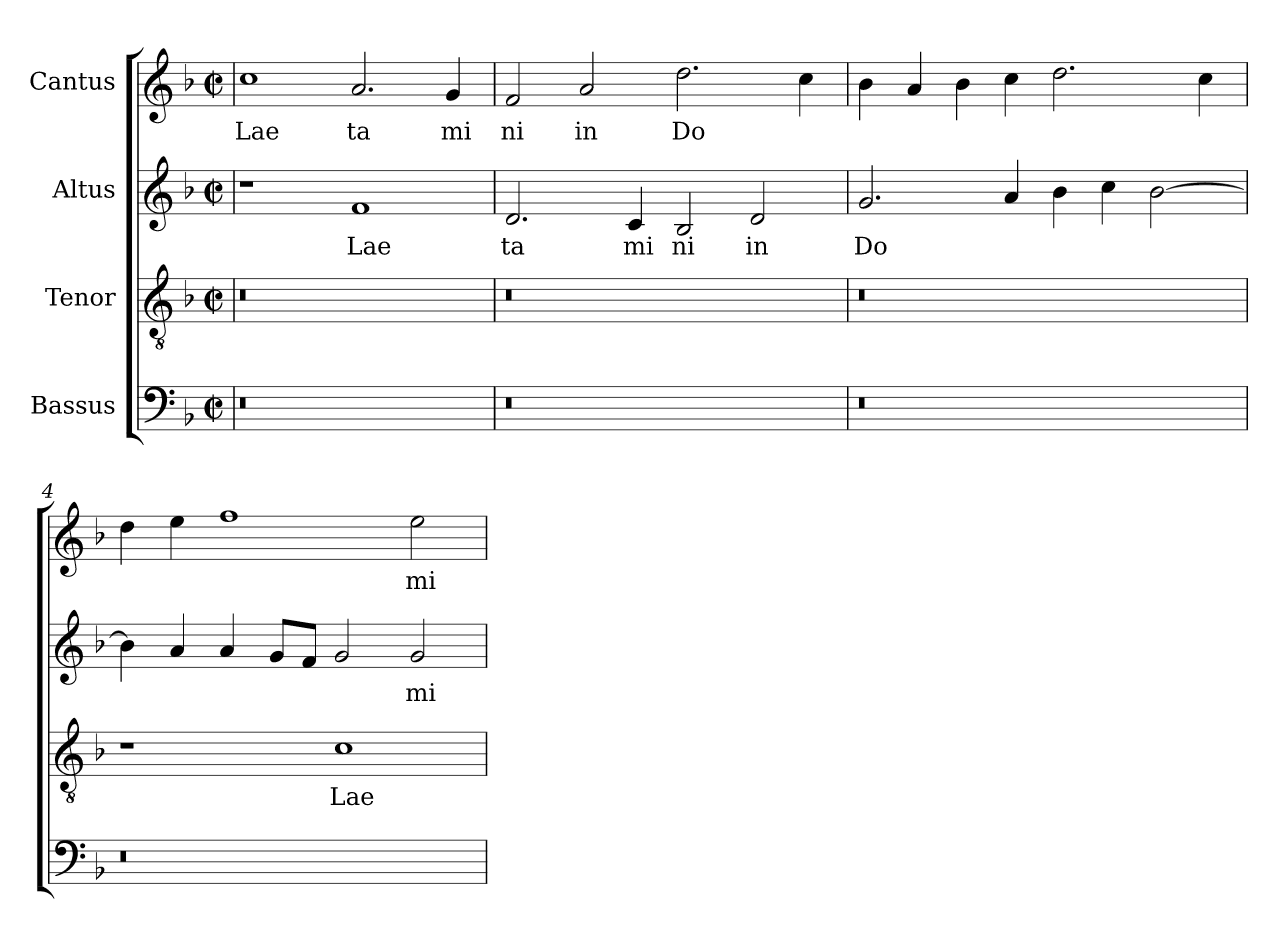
**kern	**kern	**text	**kern	**text	**kern	**text
*part4	*part3	*part3	*part2	*part2	*part1	*part1
*staff4	*staff3	*staff3	*staff2	*staff2	*staff1	*staff1
*I"Bassus	*I"Tenor	*	*I"Altus	*	*I"Cantus	*
!!LO:PB:g=z
*stria5	*stria5	*	*stria5	*	*stria5	*
*clefF4	*clefGv2	*	*clefG2	*	*clefG2	*
*k[b-]	*k[b-]	*	*k[b-]	*	*k[b-]	*
*F:	*F:	*	*F:	*	*F:	*
*M2/2	*M2/2	*	*M2/2	*	*M2/2	*
*met(c|)	*met(c|)	*	*met(c|)	*	*met(c|)	*
=1	=1	=1!	=1	=1!	=1!	=1!
!	!	!	!	!	!	!LO:LY:b:cj
0r	0r	.	1r	.	1cc	Lae
!	!	!	!	!LO:LY:b:cj	!	!LO:LY:b:cj
.	.	.	1f	Lae	2.a/	ta
!	!	!	!	!	!	!LO:LY:b:cj
.	.	.	.	.	4g/	mi
=2	=2	=2	=2	=2	=2	=2
!	!	!	!	!LO:LY:b:cj	!	!LO:LY:b:cj
0r	0r	.	2.d/	ta	2f/	ni
!	!	!	!	!	!	!LO:LY:b:cj
.	.	.	.	.	2a/	in
!	!	!	!	!LO:LY:b:cj	!	!
.	.	.	4c/	mi	.	.
!	!	!	!	!LO:LY:b:cj	!	!LO:LY:b
.	.	.	2B-/	ni	2.dd\	Do
!	!	!	!	!LO:LY:b:cj	!	!
.	.	.	2d/	in	.	.
.	.	.	.	.	4cc\	.
=3	=3	=3	=3	=3	=3	=3
!	!	!	!	!LO:LY:b	!	!
0r	0r	.	2.g/	Do	4b-\	.
.	.	.	.	.	4a/	.
.	.	.	.	.	4b-\	.
.	.	.	4a/	.	4cc\	.
.	.	.	4b-\	.	2.dd\	.
.	.	.	4cc\	.	.	.
.	.	.	[>2b-\	.	.	.
.	.	.	.	.	4cc\	.
=4	=4	=4	=4	=4	=4	=4
0r	1r	.	4b-\]	.	4dd\	.
.	.	.	4a/	.	4ee\	.
.	.	.	4a/	.	1ff	.
.	.	.	8g/L	.	.	.
.	.	.	8f/J	.	.	.
!	!	!LO:LY:b:cj	!	!	!	!
.	1c	Lae-	2g/	.	.	.
!	!	!	!	!LO:LY:b:cj	!	!LO:LY:b:cj
.	.	.	2g/	mi	2ee\	mi
=	=	=	=	=	=	=
*-	*-	*-	*-	*-	*-	*-
